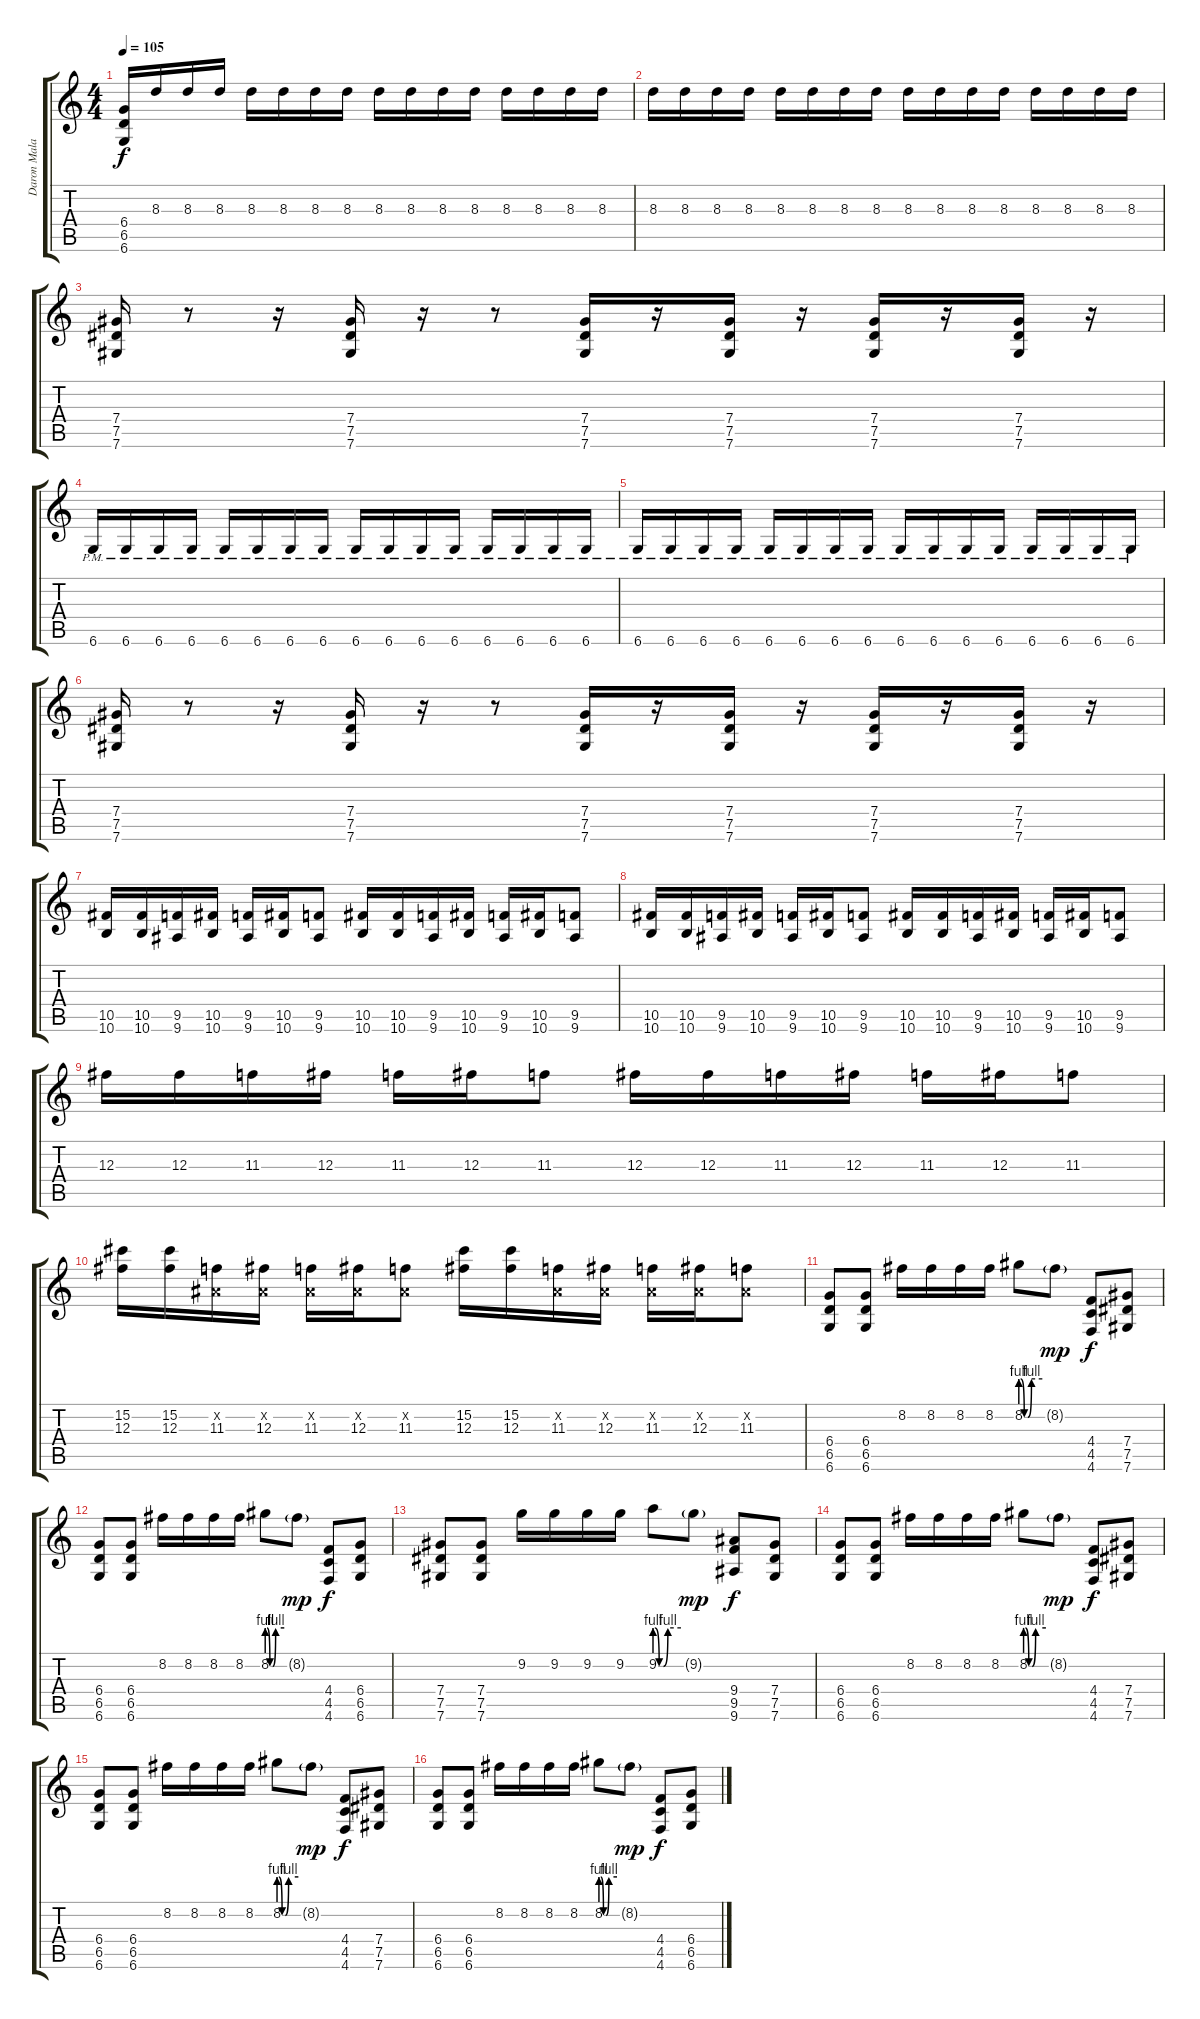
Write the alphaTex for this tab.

\track ("Daron Malakian (Guitar)" "Daron Mala") {instrument distortionguitar}
\staff {score tabs}
\tuning (Eb4 Bb3 Gb3 Db3 Ab2 Db2) {hide}
\ts (4 4)
\tempo 105
\clef g2
\ks c
(6.4 6.5 6.6).16{dy f} 8.3.16 8.3.16 8.3.16 8.3.16 8.3.16 8.3.16 8.3.16 8.3.16 8.3.16 8.3.16 8.3.16 8.3.16 8.3.16 8.3.16 8.3.16 |
8.3.16 8.3.16 8.3.16 8.3.16 8.3.16 8.3.16 8.3.16 8.3.16 8.3.16 8.3.16 8.3.16 8.3.16 8.3.16 8.3.16 8.3.16 8.3.16 |
(7.4 7.5 7.6).16 r.8 r.16 (7.4 7.5 7.6).16 r.16 r.8 (7.4 7.5 7.6).16 r.16 (7.4 7.5 7.6).16 r.16 (7.4 7.5 7.6).16 r.16 (7.4 7.5 7.6).16 r.16 |
6.6{pm}.16 6.6{pm}.16 6.6{pm}.16 6.6{pm}.16 6.6{pm}.16 6.6{pm}.16 6.6{pm}.16 6.6{pm}.16 6.6{pm}.16 6.6{pm}.16 6.6{pm}.16 6.6{pm}.16 6.6{pm}.16 6.6{pm}.16 6.6{pm}.16 6.6{pm}.16 |
6.6{pm}.16 6.6{pm}.16 6.6{pm}.16 6.6{pm}.16 6.6{pm}.16 6.6{pm}.16 6.6{pm}.16 6.6{pm}.16 6.6{pm}.16 6.6{pm}.16 6.6{pm}.16 6.6{pm}.16 6.6{pm}.16 6.6{pm}.16 6.6{pm}.16 6.6{pm}.16 |
(7.4 7.5 7.6).16 r.8 r.16 (7.4 7.5 7.6).16 r.16 r.8 (7.4 7.5 7.6).16 r.16 (7.4 7.5 7.6).16 r.16 (7.4 7.5 7.6).16 r.16 (7.4 7.5 7.6).16 r.16 |
(10.5 10.6).16 (10.5 10.6).16 (9.5 9.6).16 (10.5 10.6).16 (9.5 9.6).16 (10.5 10.6).16 (9.5 9.6).8 (10.5 10.6).16 (10.5 10.6).16 (9.5 9.6).16 (10.5 10.6).16 (9.5 9.6).16 (10.5 10.6).16 (9.5 9.6).8 |
(10.5 10.6).16 (10.5 10.6).16 (9.5 9.6).16 (10.5 10.6).16 (9.5 9.6).16 (10.5 10.6).16 (9.5 9.6).8 (10.5 10.6).16 (10.5 10.6).16 (9.5 9.6).16 (10.5 10.6).16 (9.5 9.6).16 (10.5 10.6).16 (9.5 9.6).8 |
12.3.16 12.3.16 11.3.16 12.3.16 11.3.16 12.3.16 11.3.8 12.3.16 12.3.16 11.3.16 12.3.16 11.3.16 12.3.16 11.3.8 |
(15.2 12.3).16 (15.2 12.3).16 (0.2{x} 11.3).16 (0.2{x} 12.3).16 (0.2{x} 11.3).16 (0.2{x} 12.3).16 (0.2{x} 11.3).8 (15.2 12.3).16 (15.2 12.3).16 (0.2{x} 11.3).16 (0.2{x} 12.3).16 (0.2{x} 11.3).16 (0.2{x} 12.3).16 (0.2{x} 11.3).8 |
(6.4 6.5 6.6).8 (6.4 6.5 6.6).8 8.2.16 8.2.16 8.2.16 8.2.16 8.2{be (custom 0 4 10 0 20 0 30 4 60 4)}.8 8.2{g}.8{dy mp} (4.4 4.5 4.6).8{dy f} (7.4 7.5 7.6).8 |
(6.4 6.5 6.6).8 (6.4 6.5 6.6).8 8.2.16 8.2.16 8.2.16 8.2.16 8.2{be (custom 0 4 10 0 20 0 30 4 60 4)}.8 8.2{g}.8{dy mp} (4.4 4.5 4.6).8{dy f} (6.4 6.5 6.6).8 |
(7.4 7.5 7.6).8 (7.4 7.5 7.6).8 9.2.16 9.2.16 9.2.16 9.2.16 9.2{be (custom 0 4 10 0 20 0 30 4 60 4)}.8 9.2{g}.8{dy mp} (9.4 9.5 9.6).8{dy f} (7.4 7.5 7.6).8 |
(6.4 6.5 6.6).8 (6.4 6.5 6.6).8 8.2.16 8.2.16 8.2.16 8.2.16 8.2{be (custom 0 4 10 0 20 0 30 4 60 4)}.8 8.2{g}.8{dy mp} (4.4 4.5 4.6).8{dy f} (7.4 7.5 7.6).8 |
(6.4 6.5 6.6).8 (6.4 6.5 6.6).8 8.2.16 8.2.16 8.2.16 8.2.16 8.2{be (custom 0 4 10 0 20 0 30 4 60 4)}.8 8.2{g}.8{dy mp} (4.4 4.5 4.6).8{dy f} (7.4 7.5 7.6).8 |
(6.4 6.5 6.6).8 (6.4 6.5 6.6).8 8.2.16 8.2.16 8.2.16 8.2.16 8.2{be (custom 0 4 10 0 20 0 30 4 60 4)}.8 8.2{g}.8{dy mp} (4.4 4.5 4.6).8{dy f} (6.4 6.5 6.6).8
